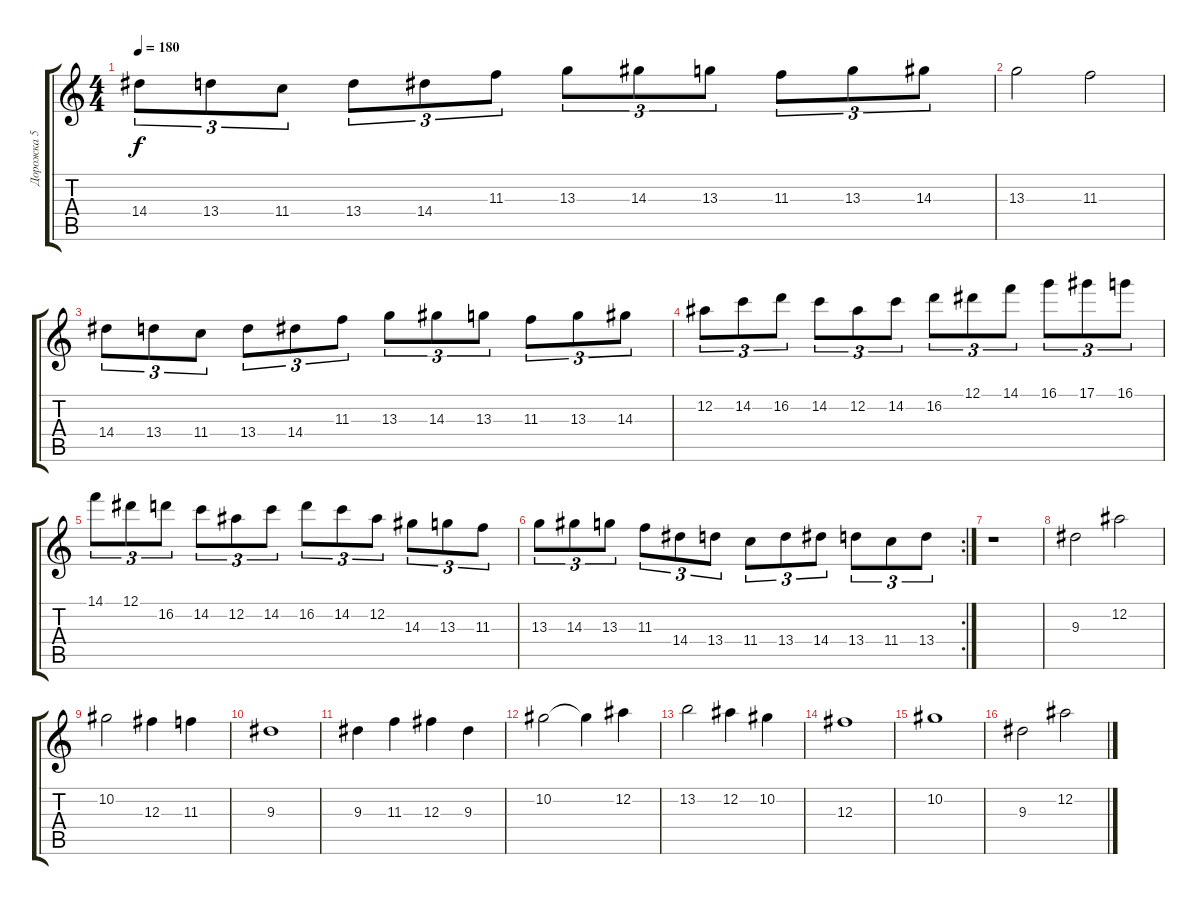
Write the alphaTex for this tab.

\track ("Дорожка 5" "Дорожка 5") {instrument distortionguitar}
\staff {score tabs}
\tuning (Eb4 Bb3 Gb3 Db3 Ab2 Eb2) {hide}
\ts (4 4)
\tempo 180
\clef g2
\ks c
14.4.8{tu (3 2) dy f} 13.4.8{tu (3 2)} 11.4.8{tu (3 2)} 13.4.8{tu (3 2)} 14.4.8{tu (3 2)} 11.3.8{tu (3 2)} 13.3.8{tu (3 2)} 14.3.8{tu (3 2)} 13.3.8{tu (3 2)} 11.3.8{tu (3 2)} 13.3.8{tu (3 2)} 14.3.8{tu (3 2)} |
13.3.2 11.3.2 |
14.4.8{tu (3 2)} 13.4.8{tu (3 2)} 11.4.8{tu (3 2)} 13.4.8{tu (3 2)} 14.4.8{tu (3 2)} 11.3.8{tu (3 2)} 13.3.8{tu (3 2)} 14.3.8{tu (3 2)} 13.3.8{tu (3 2)} 11.3.8{tu (3 2)} 13.3.8{tu (3 2)} 14.3.8{tu (3 2)} |
12.2.8{tu (3 2)} 14.2.8{tu (3 2)} 16.2.8{tu (3 2)} 14.2.8{tu (3 2)} 12.2.8{tu (3 2)} 14.2.8{tu (3 2)} 16.2.8{tu (3 2)} 12.1.8{tu (3 2)} 14.1.8{tu (3 2)} 16.1.8{tu (3 2)} 17.1.8{tu (3 2)} 16.1.8{tu (3 2)} |
14.1.8{tu (3 2)} 12.1.8{tu (3 2)} 16.2.8{tu (3 2)} 14.2.8{tu (3 2)} 12.2.8{tu (3 2)} 14.2.8{tu (3 2)} 16.2.8{tu (3 2)} 14.2.8{tu (3 2)} 12.2.8{tu (3 2)} 14.3.8{tu (3 2)} 13.3.8{tu (3 2)} 11.3.8{tu (3 2)} |
\rc 2
13.3.8{tu (3 2)} 14.3.8{tu (3 2)} 13.3.8{tu (3 2)} 11.3.8{tu (3 2)} 14.4.8{tu (3 2)} 13.4.8{tu (3 2)} 11.4.8{tu (3 2)} 13.4.8{tu (3 2)} 14.4.8{tu (3 2)} 13.4.8{tu (3 2)} 11.4.8{tu (3 2)} 13.4.8{tu (3 2)} |
r.1 |
9.3.2 12.2.2 |
10.2.2 12.3.4 11.3.4 |
9.3.1 |
9.3.4 11.3.4 12.3.4 9.3.4 |
10.2.2 10.2{t}.4 12.2.4 |
13.2.2 12.2.4 10.2.4 |
12.3.1 |
10.2.1 |
9.3.2 12.2.2
